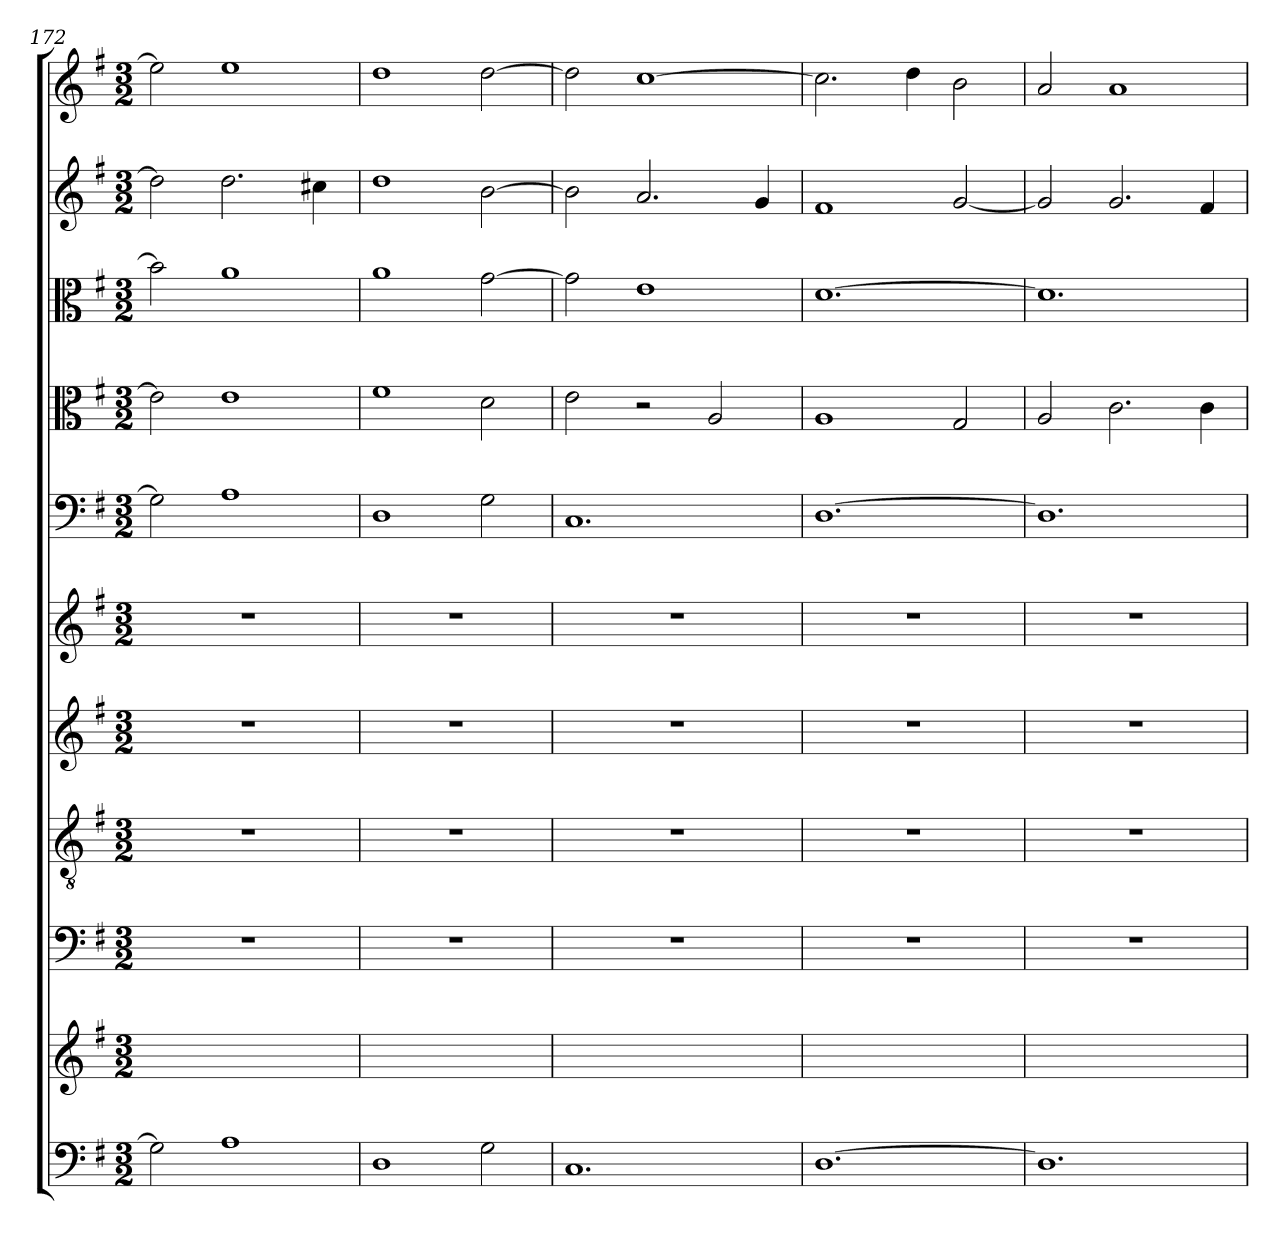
**kern	**kern	**kern	**kern	**kern	**kern	**kern	**kern	**kern	**kern	**kern
*part11	*part10	*part9	*part8	*part7	*part6	*part5	*part4	*part3	*part2	*part1
*staff11	*staff10	*staff9	*staff8	*staff7	*staff6	*staff5	*staff4	*staff3	*staff2	*staff1
*clefF4	*clefG2	*clefF4	*clefGv2	*clefG2	*clefG2	*clefF4	*clefC3	*clefC3	*clefG2	*clefG2
*k[f#]	*k[f#]	*k[f#]	*k[f#]	*k[f#]	*k[f#]	*k[f#]	*k[f#]	*k[f#]	*k[f#]	*k[f#]
*G:	*G:	*G:	*G:	*G:	*G:	*G:	*G:	*G:	*G:	*G:
*M3/2	*M3/2	*M3/2	*M3/2	*M3/2	*M3/2	*M3/2	*M3/2	*M3/2	*M3/2	*M3/2
=172	=172	=172	=172	=172	=172	=172	=172	=172	=172	=172
2G#\]	1.ryy	1.r	1.r	1.r	1.r	2G#\]	2e\]	2b\]	2dd\]	2ee\]
1A	.	.	.	.	.	1A	1e	1a	2.dd\	1ee
.	.	.	.	.	.	.	.	.	4cc#X\	.
=173	=173	=173	=173	=173	=173	=173	=173	=173	=173	=173
1D	1.ryy	1.r	1.r	1.r	1.r	1D	1f#	1a	1dd	1dd
2G\	.	.	.	.	.	2G\	2d\	[2g\	[2b\	[2dd\
!!LO:PB:g=z
=174	=174	=174	=174	=174	=174	=174	=174	=174	=174	=174
1.C	1.ryy	1.r	1.r	1.r	1.r	1.C	2e\	2g\]	2b\]	2dd\]
.	.	.	.	.	.	.	2r	1e	2.a/	[1cc
.	.	.	.	.	.	.	2A/	.	.	.
.	.	.	.	.	.	.	.	.	4g/	.
=175	=175	=175	=175	=175	=175	=175	=175	=175	=175	=175
[1.D	1.ryy	1.r	1.r	1.r	1.r	[1.D	1A	[1.d	1f#	2.cc\]
.	.	.	.	.	.	.	.	.	.	4dd\
.	.	.	.	.	.	.	2G/	.	[2g/	2b\
=176	=176	=176	=176	=176	=176	=176	=176	=176	=176	=176
1.D]	1.ryy	1.r	1.r	1.r	1.r	1.D]	2A/	1.d]	2g/]	2a/
.	.	.	.	.	.	.	2.c\	.	2.g/	1a
.	.	.	.	.	.	.	4c\	.	4f#/	.
=	=	=	=	=	=	=	=	=	=	=
*-	*-	*-	*-	*-	*-	*-	*-	*-	*-	*-
